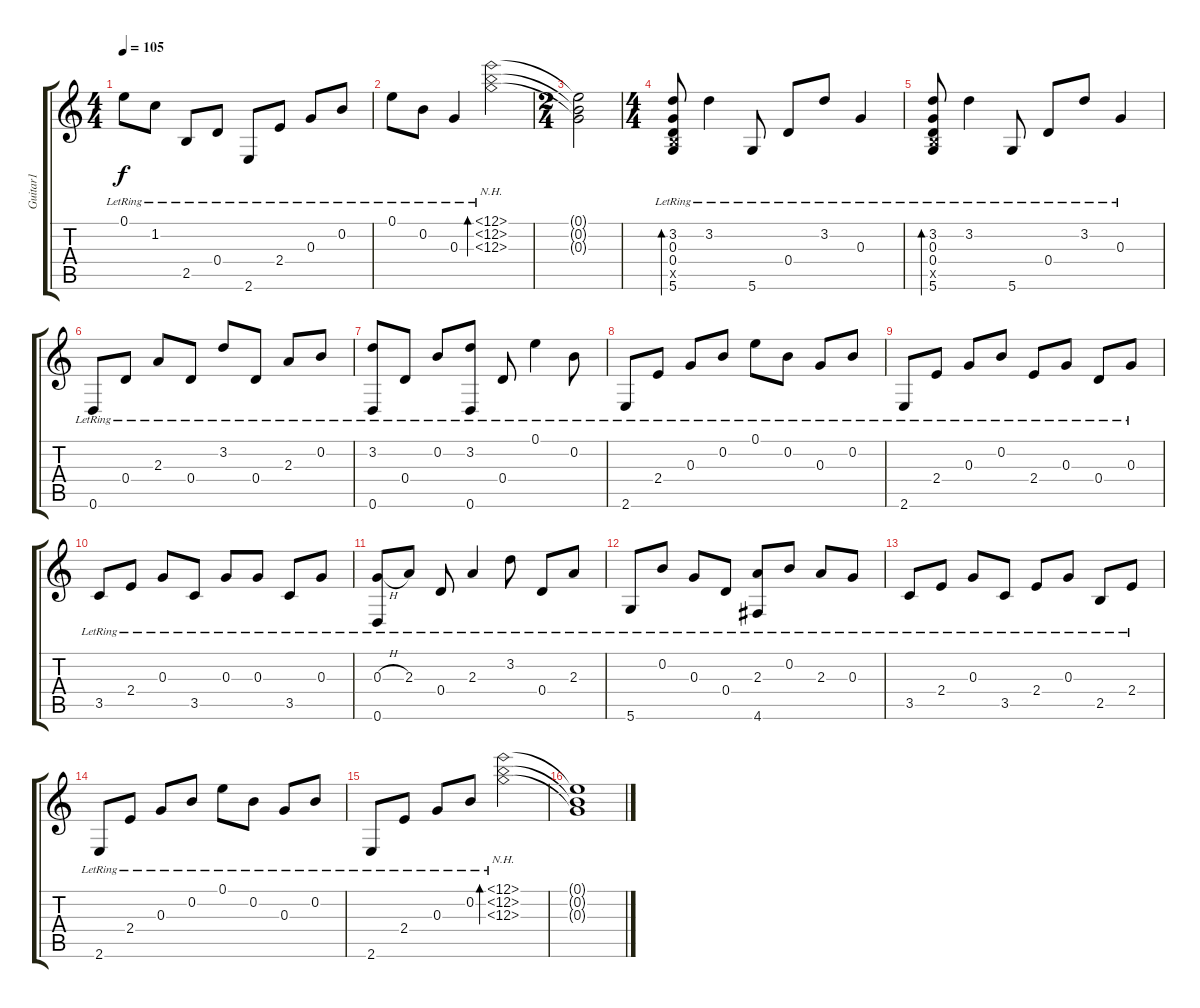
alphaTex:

\track ("Guitar1" "Guitar1") {instrument acousticguitarsteel}
\staff {score tabs}
\tuning (E4 B3 G3 D3 A2 D2) {hide}
\ts (4 4)
\tempo 105
\clef g2
\ks c
0.1{lr}.8{dy f} 1.2{lr}.8 2.5{lr}.8 0.4{lr}.8 2.6{lr}.8 2.4{lr}.8 0.3{lr}.8 0.2{lr}.8 |
0.1{lr}.8 0.2{lr}.8 0.3{lr}.4 (0.1{nh lr} 0.2{nh lr} 0.3{nh lr}).2{bd 240} |
\ts (2 4)
(0.1{t} 0.2{t} 0.3{t}).2 |
\ts (4 4)
(3.2{lr} 0.3{lr} 0.4{lr} 2.5{x} 5.6{lr}).8{bd 120} 3.2{lr}.4 5.6{lr}.8 0.4{lr}.8 3.2{lr}.8 0.3{lr}.4 |
(3.2{lr} 0.3{lr} 0.4{lr} 2.5{x} 5.6{lr}).8{bd 120} 3.2{lr}.4 5.6{lr}.8 0.4{lr}.8 3.2{lr}.8 0.3{lr}.4 |
0.6{lr}.8 0.4{lr}.8 2.3{lr}.8 0.4{lr}.8 3.2{lr}.8 0.4{lr}.8 2.3{lr}.8 0.2{lr}.8 |
(3.2{lr} 0.6{lr}).8 0.4{lr}.8 0.2{lr}.8 (3.2{lr} 0.6{lr}).8 0.4{lr}.8 0.1{lr}.4 0.2{lr}.8 |
2.6{lr}.8 2.4{lr}.8 0.3{lr}.8 0.2{lr}.8 0.1{lr}.8 0.2{lr}.8 0.3{lr}.8 0.2{lr}.8 |
2.6{lr}.8 2.4{lr}.8 0.3{lr}.8 0.2{lr}.8 2.4{lr}.8 0.3{lr}.8 0.4{lr}.8 0.3{lr}.8 |
3.5{lr}.8 2.4{lr}.8 0.3{lr}.8 3.5{lr}.8 0.3{lr}.8 0.3{lr}.8 3.5{lr}.8 0.3{lr}.8 |
(0.3{h lr} 0.6{lr}).8 2.3{lr}.8 0.4{lr}.8 2.3{lr}.4 3.2{lr}.8 0.4{lr}.8 2.3{lr}.8 |
5.6{lr}.8 0.2{lr}.8 0.3{lr}.8 0.4{lr}.8 (2.3{lr} 4.6{lr}).8 0.2{lr}.8 2.3{lr}.8 0.3{lr}.8 |
3.5{lr}.8 2.4{lr}.8 0.3{lr}.8 3.5{lr}.8 2.4{lr}.8 0.3{lr}.8 2.5{lr}.8 2.4{lr}.8 |
2.6{lr}.8 2.4{lr}.8 0.3{lr}.8 0.2{lr}.8 0.1{lr}.8 0.2{lr}.8 0.3{lr}.8 0.2{lr}.8 |
2.6{lr}.8 2.4{lr}.8 0.3{lr}.8 0.2{lr}.8 (0.1{nh lr} 0.2{nh lr} 0.3{nh lr}).2{bd 240} |
(0.1{t} 0.2{t} 0.3{t}).1
